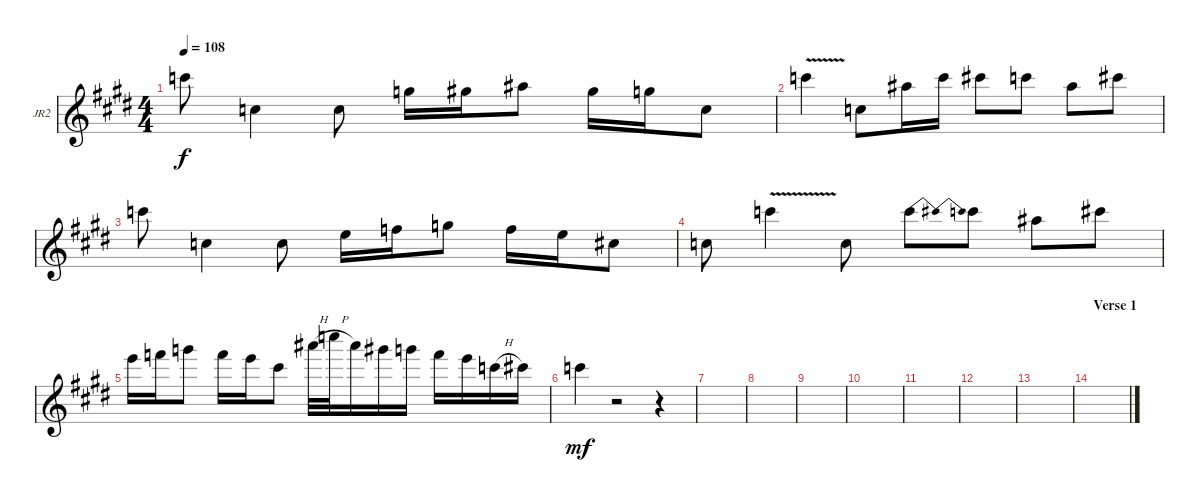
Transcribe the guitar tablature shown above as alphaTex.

\defaultSystemsLayout 4
\bracketExtendMode groupsimilarinstruments
\firstSystemTrackNameOrientation horizontal
\otherSystemsTrackNameOrientation horizontal
\track ("Jordan Rudess String" "JR2") {instrument stringensemble1}
\staff {score}
\tuning (E4 B3 G3 D3 A2 E2)
\displaytranspose 12
\ts (4 4)
\tempo 108
\clef g2
\ks e
8.1.8{dy f} 10.4.4 10.4.8 8.2.16 9.2.16 11.2.8 9.2.16 8.2.16 10.4.8 |
8.1{v}.4 10.4.8 11.2.16 13.2.16 14.2.8 13.2.8 11.2.8 9.1.8 |
8.1.8 10.4.4 10.4.8 0.1.16 1.1.16 3.1.8 1.1.16 0.1.16 2.2.8 |
1.2.8 8.1{v}.4 10.4.8 8.1{be (bendrelease 0 0 30.599999999999998 2 30.599999999999998 2 59.4 0)}.8 8.1.8 6.1.8 9.1.8 |
12.1.16 13.1.16 15.1.8 13.1.16 12.1.16 14.2.8 18.1{h}.32 20.1{h}.32 18.1.16 16.1.16 15.1.16 13.1.16 12.1.16 13.2{h}.16 14.2.16 |
13.2.4{dy mf} r.2 r.4 |
|
|
|
|
|
|
|
\section ("" "Verse 1")
